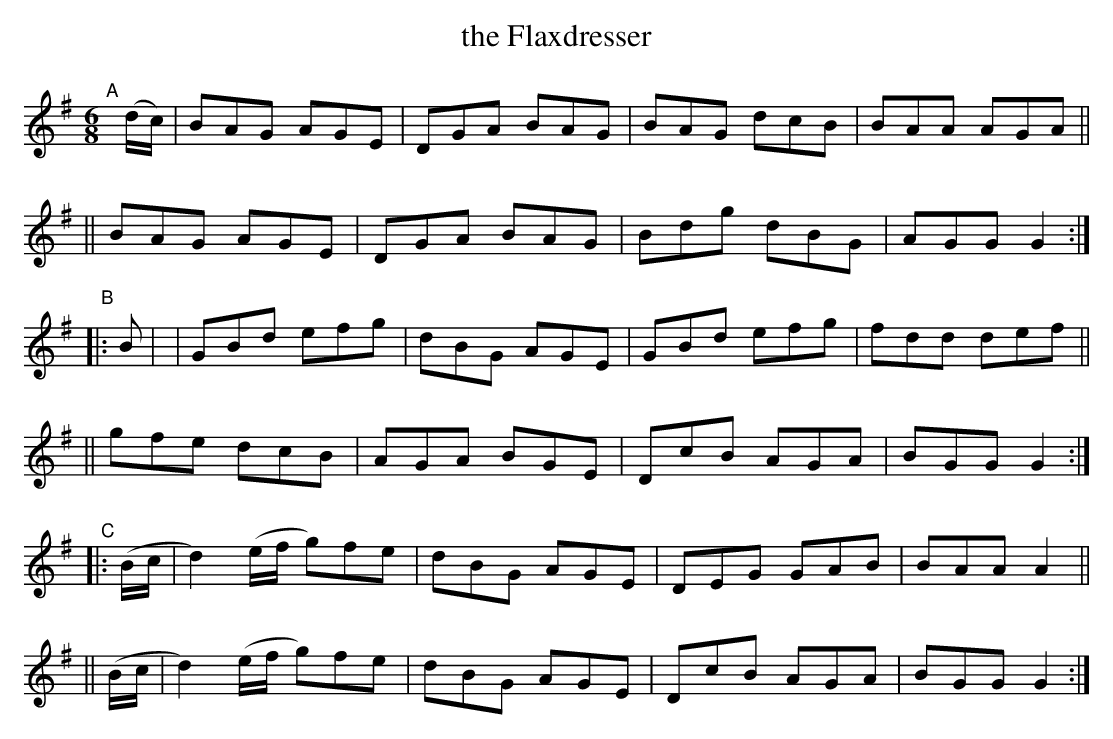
X:1
T: the Flaxdresser
M: 6/8
L: 1/8
K: G
"^A"[|] (d/c/)\
|  BAG AGE | DGA BAG | BAG dcB | BAA AGA ||
|| BAG AGE | DGA BAG | Bdg dBG | AGG G2 :|
"^B"|:  B    |\
|  GBd efg | dBG AGE | GBd efg | fdd def ||
|| gfe dcB | AGA BGE | DcB AGA | BGG G2 :|
"^C"\
|: (B/c/ | d2)(e/f/ g)fe | dBG AGE | DEG GAB | BAA A2 ||
|| (B/c/ | d2)(e/f/ g)fe | dBG AGE | DcB AGA | BGG G2 :|
